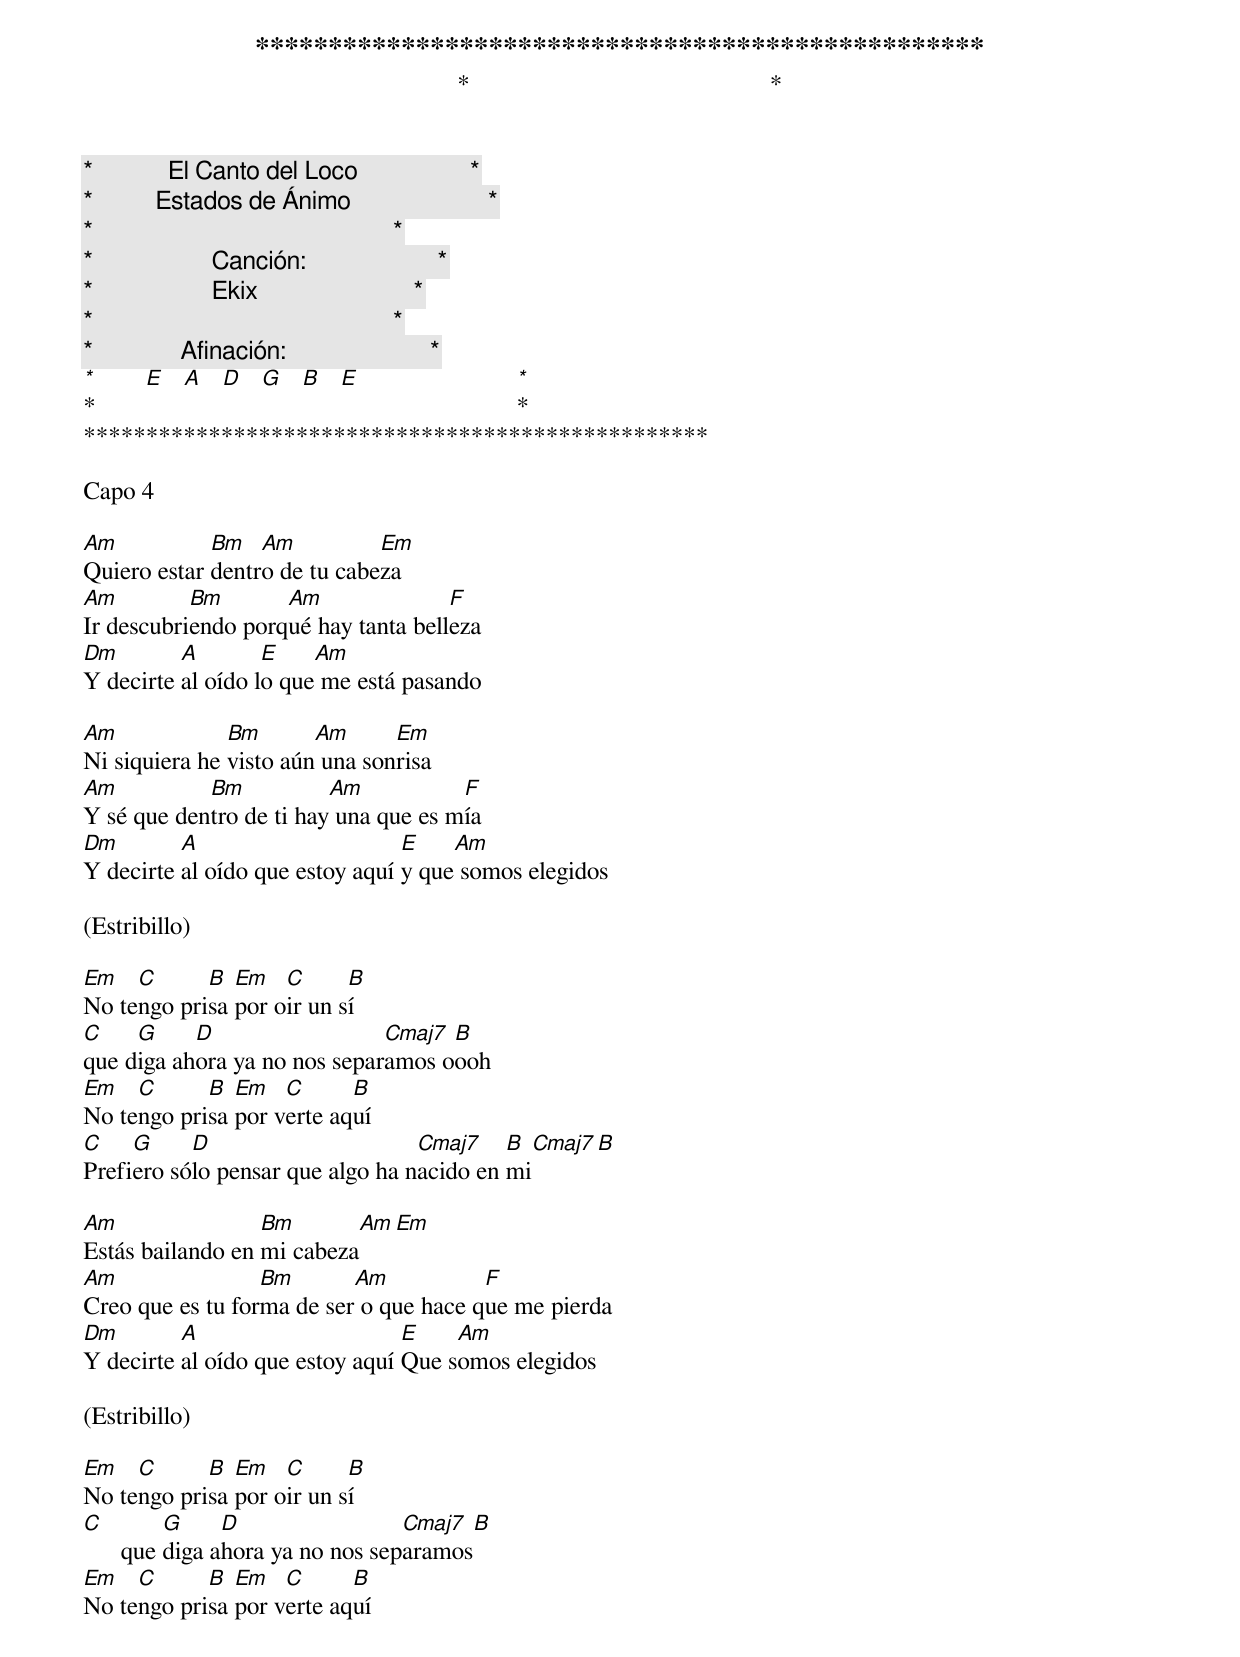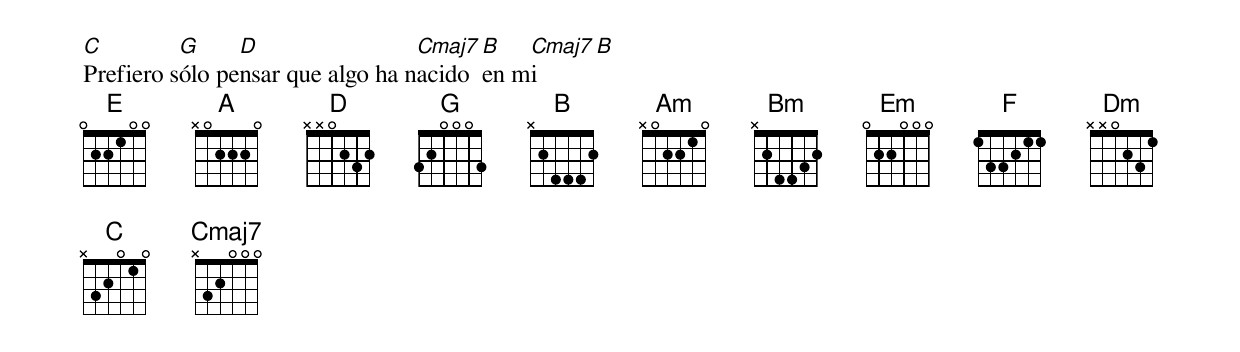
**************************************************
*                                                *
*            El Canto del Loco                  *
*          Estados de Ánimo                      *
*                                                *
*                   Canción:                     *
*                   Ekix	                 *
*                                                *
*              Afinación:                       *
*        E  A  D  G  B  E                        *
*                                                *
**************************************************

Capo 4

Am           Bm   Am          Em
Quiero estar dentro de tu cabeza
Am         Bm       Am               F
Ir descubriendo porqué hay tanta belleza
Dm        A        E    Am
Y decirte al oído lo que me está pasando

Am             Bm       Am      Em
Ni siquiera he visto aún una sonrisa
Am          Bm           Am           F
Y sé que dentro de ti hay una que es mía
Dm        A                      E    Am
Y decirte al oído que estoy aquí y que somos elegidos

(Estribillo)

Em   C      B  Em   C      B
No tengo prisa por oir un sí
C    G     D                  Cmaj7 B
que diga ahora ya no nos separamos oooh
Em   C      B  Em   C      B
No tengo prisa por verte aquí
C    G     D                      Cmaj7    B   Cmaj7 B
Prefiero sólo pensar que algo ha nacido en mi

Am                Bm       Am          Em
Estás bailando en mi cabeza
Am                Bm       Am           F
Creo que es tu forma de ser o que hace que me pierda
Dm        A                      E    Am
Y decirte al oído que estoy aquí Que somos elegidos

(Estribillo)

Em   C      B  Em   C      B
No tengo prisa por oir un sí
C         G     D                 Cmaj7 B
      que diga ahora ya no nos separamos
Em   C      B  Em   C      B
No tengo prisa por verte aquí
C         G     D                 Cmaj7 B   Cmaj7 B
Prefiero sólo pensar que algo ha nacido en mi
